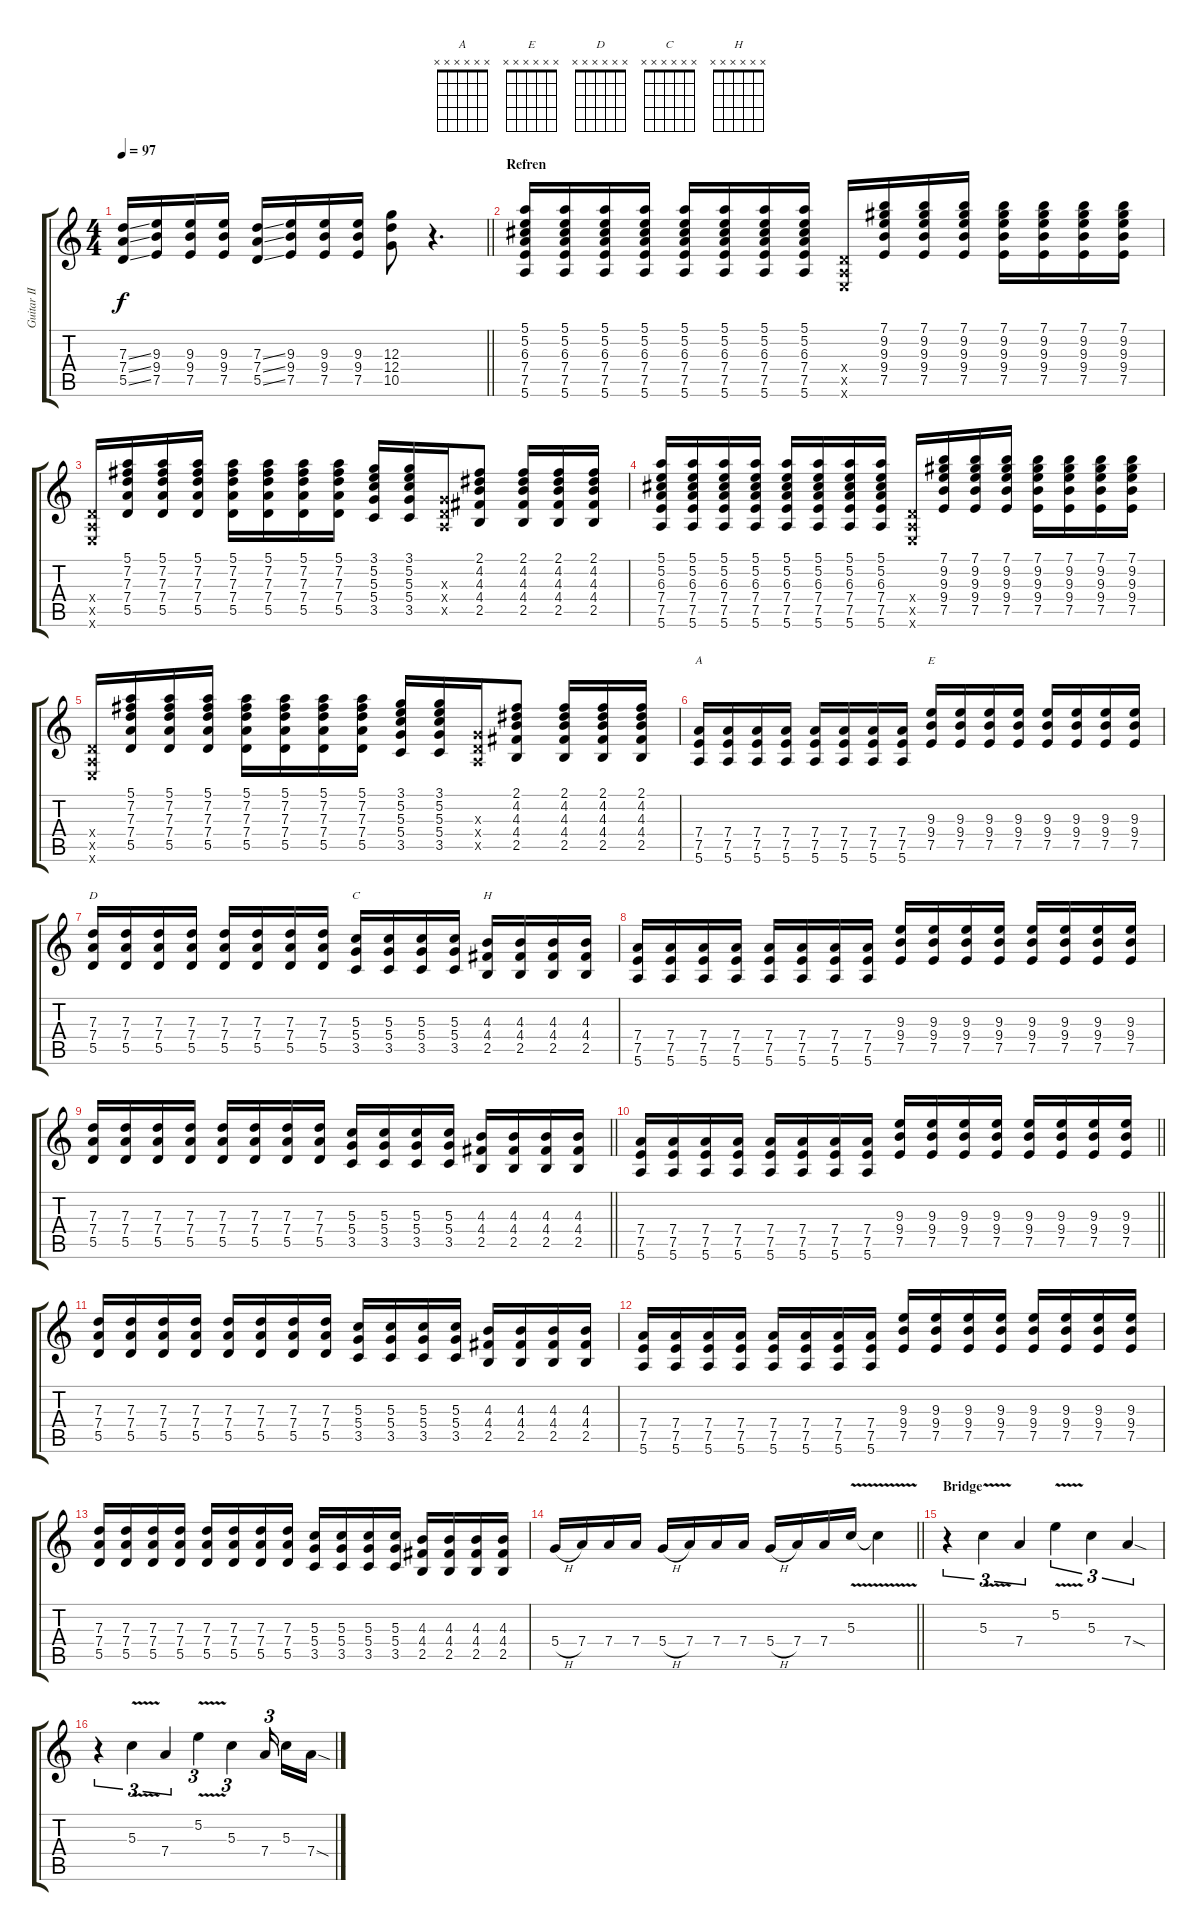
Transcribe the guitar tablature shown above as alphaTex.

\track ("Guitar II" "Guitar II") {instrument electricguitarjazz}
\staff {score tabs}
\tuning (E4 B3 G3 D3 A2 E2) {hide}
\chord ("A" x x x x x x)
\chord ("E" x x x x x x)
\chord ("D" x x x x x x)
\chord ("C" x x x x x x)
\chord ("H" x x x x x x)
\ts (4 4)
\tempo 97
\clef g2
\barLineRight lightlight
\ks c
(7.3{ss} 7.4{ss} 5.5{ss}).16{dy f} (9.3 9.4 7.5).16 (9.3 9.4 7.5).16 (9.3 9.4 7.5).16 (7.3{ss} 7.4{ss} 5.5{ss}).16 (9.3 9.4 7.5).16 (9.3 9.4 7.5).16 (9.3 9.4 7.5).16 (12.3 12.4 10.5).8 r.4{d} |
\section ("" "Refren")
(5.1 5.2 6.3 7.4 7.5 5.6).16{instrument electricguitarjazz} (5.1 5.2 6.3 7.4 7.5 5.6).16 (5.1 5.2 6.3 7.4 7.5 5.6).16 (5.1 5.2 6.3 7.4 7.5 5.6).16 (5.1 5.2 6.3 7.4 7.5 5.6).16 (5.1 5.2 6.3 7.4 7.5 5.6).16 (5.1 5.2 6.3 7.4 7.5 5.6).16 (5.1 5.2 6.3 7.4 7.5 5.6).16 (0.4{x} 0.5{x} 0.6{x}).16 (7.1 9.2 9.3 9.4 7.5).16 (7.1 9.2 9.3 9.4 7.5).16 (7.1 9.2 9.3 9.4 7.5).16 (7.1 9.2 9.3 9.4 7.5).16 (7.1 9.2 9.3 9.4 7.5).16 (7.1 9.2 9.3 9.4 7.5).16 (7.1 9.2 9.3 9.4 7.5).16 |
(0.4{x} 0.5{x} 0.6{x}).16 (5.1 7.2 7.3 7.4 5.5).16 (5.1 7.2 7.3 7.4 5.5).16 (5.1 7.2 7.3 7.4 5.5).16 (5.1 7.2 7.3 7.4 5.5).16 (5.1 7.2 7.3 7.4 5.5).16 (5.1 7.2 7.3 7.4 5.5).16 (5.1 7.2 7.3 7.4 5.5).16 (3.1 5.2 5.3 5.4 3.5).16 (3.1 5.2 5.3 5.4 3.5).16 (0.3{x} 0.4{x} 0.5{x}).16 (2.1 4.2 4.3 4.4 2.5).8 (2.1 4.2 4.3 4.4 2.5).16 (2.1 4.2 4.3 4.4 2.5).16 (2.1 4.2 4.3 4.4 2.5).16 |
(5.1 5.2 6.3 7.4 7.5 5.6).16 (5.1 5.2 6.3 7.4 7.5 5.6).16 (5.1 5.2 6.3 7.4 7.5 5.6).16 (5.1 5.2 6.3 7.4 7.5 5.6).16 (5.1 5.2 6.3 7.4 7.5 5.6).16 (5.1 5.2 6.3 7.4 7.5 5.6).16 (5.1 5.2 6.3 7.4 7.5 5.6).16 (5.1 5.2 6.3 7.4 7.5 5.6).16 (0.4{x} 0.5{x} 0.6{x}).16 (7.1 9.2 9.3 9.4 7.5).16 (7.1 9.2 9.3 9.4 7.5).16 (7.1 9.2 9.3 9.4 7.5).16 (7.1 9.2 9.3 9.4 7.5).16 (7.1 9.2 9.3 9.4 7.5).16 (7.1 9.2 9.3 9.4 7.5).16 (7.1 9.2 9.3 9.4 7.5).16 |
(0.4{x} 0.5{x} 0.6{x}).16 (5.1 7.2 7.3 7.4 5.5).16 (5.1 7.2 7.3 7.4 5.5).16 (5.1 7.2 7.3 7.4 5.5).16 (5.1 7.2 7.3 7.4 5.5).16 (5.1 7.2 7.3 7.4 5.5).16 (5.1 7.2 7.3 7.4 5.5).16 (5.1 7.2 7.3 7.4 5.5).16 (3.1 5.2 5.3 5.4 3.5).16 (3.1 5.2 5.3 5.4 3.5).16 (0.3{x} 0.4{x} 0.5{x}).16 (2.1 4.2 4.3 4.4 2.5).8 (2.1 4.2 4.3 4.4 2.5).16 (2.1 4.2 4.3 4.4 2.5).16 (2.1 4.2 4.3 4.4 2.5).16 |
(7.4 7.5 5.6).16{ch "A" instrument overdrivenguitar} (7.4 7.5 5.6).16 (7.4 7.5 5.6).16 (7.4 7.5 5.6).16 (7.4 7.5 5.6).16 (7.4 7.5 5.6).16 (7.4 7.5 5.6).16 (7.4 7.5 5.6).16 (9.3 9.4 7.5).16{ch "E"} (9.3 9.4 7.5).16 (9.3 9.4 7.5).16 (9.3 9.4 7.5).16 (9.3 9.4 7.5).16 (9.3 9.4 7.5).16 (9.3 9.4 7.5).16 (9.3 9.4 7.5).16 |
(7.3 7.4 5.5).16{ch "D"} (7.3 7.4 5.5).16 (7.3 7.4 5.5).16 (7.3 7.4 5.5).16 (7.3 7.4 5.5).16 (7.3 7.4 5.5).16 (7.3 7.4 5.5).16 (7.3 7.4 5.5).16 (5.3 5.4 3.5).16{ch "C"} (5.3 5.4 3.5).16 (5.3 5.4 3.5).16 (5.3 5.4 3.5).16 (4.3 4.4 2.5).16{ch "H"} (4.3 4.4 2.5).16 (4.3 4.4 2.5).16 (4.3 4.4 2.5).16 |
(7.4 7.5 5.6).16 (7.4 7.5 5.6).16 (7.4 7.5 5.6).16 (7.4 7.5 5.6).16 (7.4 7.5 5.6).16 (7.4 7.5 5.6).16 (7.4 7.5 5.6).16 (7.4 7.5 5.6).16 (9.3 9.4 7.5).16 (9.3 9.4 7.5).16 (9.3 9.4 7.5).16 (9.3 9.4 7.5).16 (9.3 9.4 7.5).16 (9.3 9.4 7.5).16 (9.3 9.4 7.5).16 (9.3 9.4 7.5).16 |
\barLineRight lightlight
(7.3 7.4 5.5).16 (7.3 7.4 5.5).16 (7.3 7.4 5.5).16 (7.3 7.4 5.5).16 (7.3 7.4 5.5).16 (7.3 7.4 5.5).16 (7.3 7.4 5.5).16 (7.3 7.4 5.5).16 (5.3 5.4 3.5).16 (5.3 5.4 3.5).16 (5.3 5.4 3.5).16 (5.3 5.4 3.5).16 (4.3 4.4 2.5).16 (4.3 4.4 2.5).16 (4.3 4.4 2.5).16 (4.3 4.4 2.5).16 |
\barLineRight lightlight
(7.4 7.5 5.6).16 (7.4 7.5 5.6).16 (7.4 7.5 5.6).16 (7.4 7.5 5.6).16 (7.4 7.5 5.6).16 (7.4 7.5 5.6).16 (7.4 7.5 5.6).16 (7.4 7.5 5.6).16 (9.3 9.4 7.5).16 (9.3 9.4 7.5).16 (9.3 9.4 7.5).16 (9.3 9.4 7.5).16 (9.3 9.4 7.5).16 (9.3 9.4 7.5).16 (9.3 9.4 7.5).16 (9.3 9.4 7.5).16 |
(7.3 7.4 5.5).16 (7.3 7.4 5.5).16 (7.3 7.4 5.5).16 (7.3 7.4 5.5).16 (7.3 7.4 5.5).16 (7.3 7.4 5.5).16 (7.3 7.4 5.5).16 (7.3 7.4 5.5).16 (5.3 5.4 3.5).16 (5.3 5.4 3.5).16 (5.3 5.4 3.5).16 (5.3 5.4 3.5).16 (4.3 4.4 2.5).16 (4.3 4.4 2.5).16 (4.3 4.4 2.5).16 (4.3 4.4 2.5).16 |
(7.4 7.5 5.6).16 (7.4 7.5 5.6).16 (7.4 7.5 5.6).16 (7.4 7.5 5.6).16 (7.4 7.5 5.6).16 (7.4 7.5 5.6).16 (7.4 7.5 5.6).16 (7.4 7.5 5.6).16 (9.3 9.4 7.5).16 (9.3 9.4 7.5).16 (9.3 9.4 7.5).16 (9.3 9.4 7.5).16 (9.3 9.4 7.5).16 (9.3 9.4 7.5).16 (9.3 9.4 7.5).16 (9.3 9.4 7.5).16 |
(7.3 7.4 5.5).16 (7.3 7.4 5.5).16 (7.3 7.4 5.5).16 (7.3 7.4 5.5).16 (7.3 7.4 5.5).16 (7.3 7.4 5.5).16 (7.3 7.4 5.5).16 (7.3 7.4 5.5).16 (5.3 5.4 3.5).16 (5.3 5.4 3.5).16 (5.3 5.4 3.5).16 (5.3 5.4 3.5).16 (4.3 4.4 2.5).16 (4.3 4.4 2.5).16 (4.3 4.4 2.5).16 (4.3 4.4 2.5).16 |
\barLineRight lightlight
5.4{h}.16{volume 16} 7.4.16 7.4.16 7.4.16 5.4{h}.16 7.4.16 7.4.16 7.4.16 5.4{h}.16 7.4.16 7.4.16 5.3{v}.16 5.3{t}.4 |
\section ("" "Bridge")
r.4{tu (3 2)} 5.3{v}.4{tu (3 2)} 7.4.4{tu (3 2)} 5.2{v}.4{tu (3 2)} 5.3.4{tu (3 2)} 7.4{sod}.4{tu (3 2)} |
r.4{tu (3 2)} 5.3{v}.4{tu (3 2)} 7.4.4{tu (3 2)} 5.2{v}.4{tu (3 2)} 5.3.4{tu (3 2)} 7.4.16{tu (3 2) beam splitsecondary} 5.3.16 7.4{sod}.16
